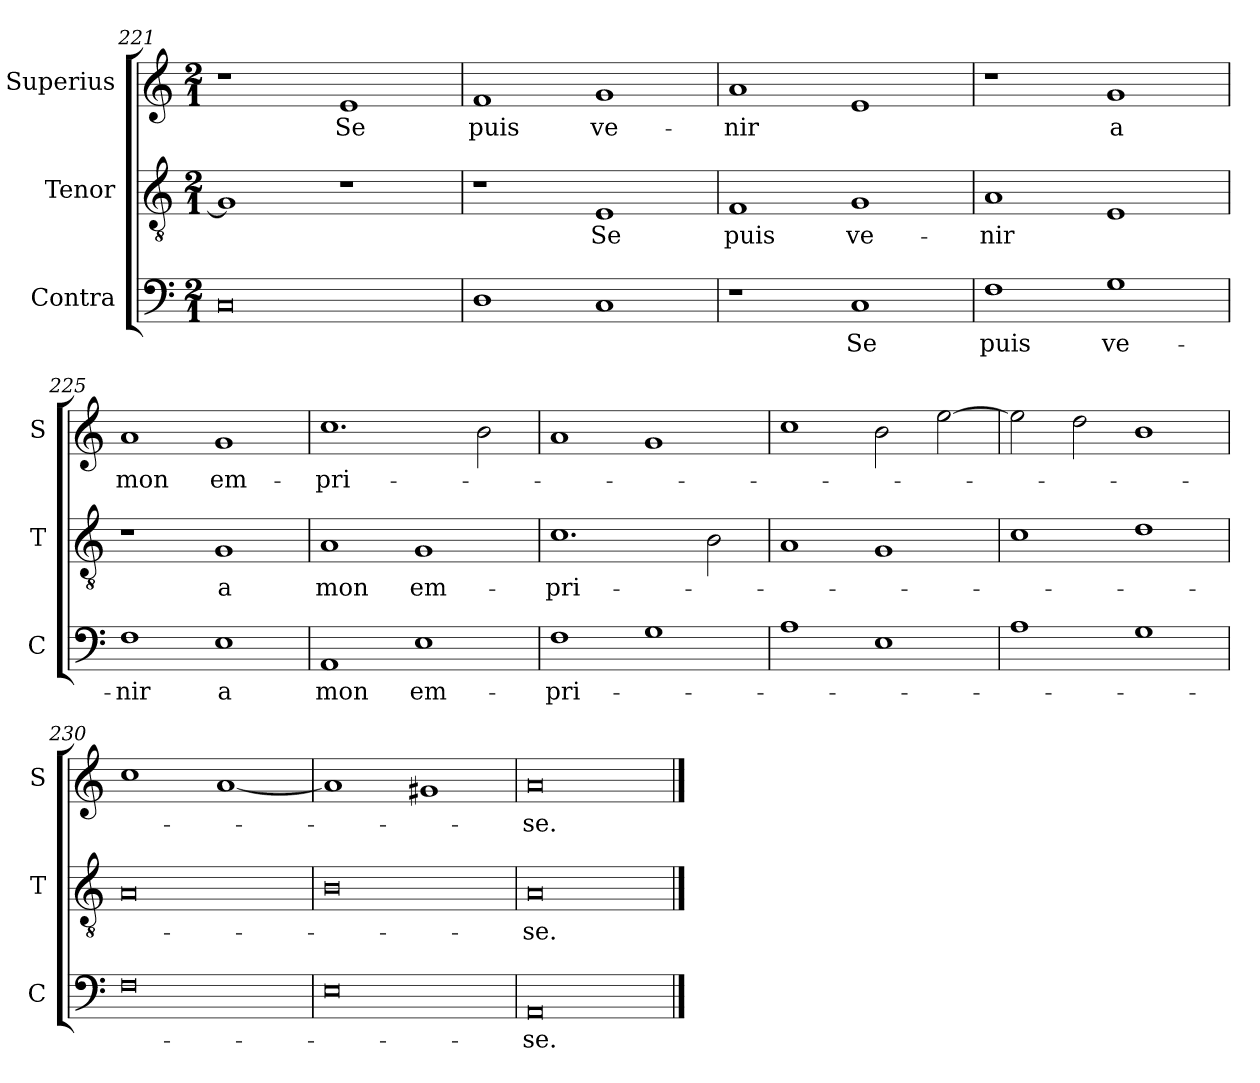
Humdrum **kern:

**kern	**text	**kern	**text	**kern	**text
*part3	*part3	*part2	*part2	*part1	*part1
*staff3	*staff3	*staff2	*staff2	*staff1	*staff1
*I"Contra	*	*I"Tenor	*	*I"Superius	*
*I'C	*	*I'T	*	*I'S	*
*clefF4	*	*clefGv2	*	*clefG2	*
*k[]	*	*k[]	*	*k[]	*
*a:	*	*a:	*	*a:	*
*M2/1	*	*M2/1	*	*M2/1	*
=221	=221	=221	=221	=221	=221
0C	.	1G]	.	1r	.
.	.	1r	.	1e	Se
=222	=222	=222	=222	=222	=222
1D	.	1r	.	1f	puis
1C	.	1E	Se	1g	ve-
=223	=223	=223	=223	=223	=223
1r	.	1F	puis	1a	-nir
1C	Se	1G	ve-	1e	.
=224	=224	=224	=224	=224	=224
1F	puis	1A	-nir	1r	.
1G	ve-	1E	.	1g	a
=225	=225	=225	=225	=225	=225
1F	-nir	1r	.	1a	mon
1E	a	1G	a	1g	em-
=226	=226	=226	=226	=226	=226
1AA	mon	1A	mon	1.cc	-pri-
1E	em-	1G	em-	.	.
.	.	.	.	2b	.
=227	=227	=227	=227	=227	=227
1F	-pri-	1.c	-pri-	1a	.
1G	.	.	.	1g	.
.	.	2B	.	.	.
=228	=228	=228	=228	=228	=228
1A	.	1A	.	1cc	.
1E	.	1G	.	2b	.
.	.	.	.	[2ee	.
=229	=229	=229	=229	=229	=229
1A	.	1c	.	2ee]	.
.	.	.	.	2dd	.
1G	.	1d	.	1b	.
=230	=230	=230	=230	=230	=230
0F	.	0A	.	1cc	.
.	.	.	.	[1a	.
=231	=231	=231	=231	=231	=231
0E	.	0B	.	1a]	.
.	.	.	.	1g#X	.
=232	=232	=232	=232	=232	=232
0AA	-se.	0A	-se.	0a	-se.
==	==	==	==	==	==
*-	*-	*-	*-	*-	*-
